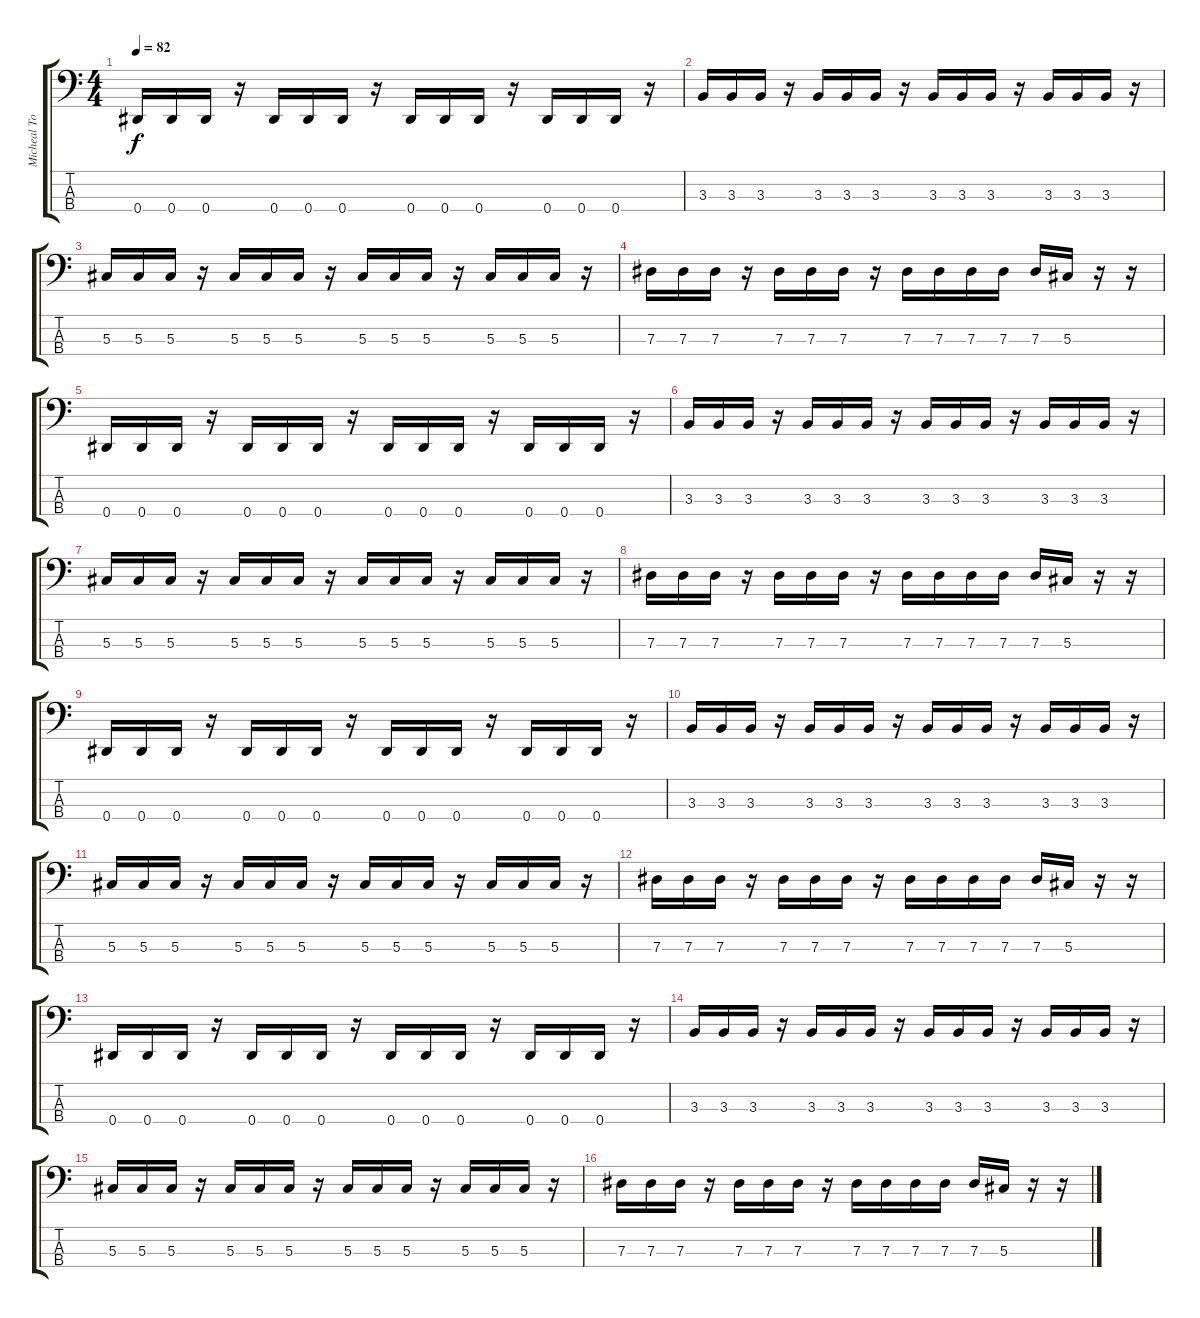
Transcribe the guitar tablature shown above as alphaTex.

\track ("Micheal Todd" "Micheal To") {instrument electricbassfinger}
\staff {score tabs}
\tuning (Gb2 Db2 Ab1 Eb1) {hide}
\ts (4 4)
\tempo 82
\clef f4
\ks c
0.4.16{dy f} 0.4.16 0.4.16 r.16 0.4.16 0.4.16 0.4.16 r.16 0.4.16 0.4.16 0.4.16 r.16 0.4.16 0.4.16 0.4.16 r.16 |
3.3.16 3.3.16 3.3.16 r.16 3.3.16 3.3.16 3.3.16 r.16 3.3.16 3.3.16 3.3.16 r.16 3.3.16 3.3.16 3.3.16 r.16 |
5.3.16 5.3.16 5.3.16 r.16 5.3.16 5.3.16 5.3.16 r.16 5.3.16 5.3.16 5.3.16 r.16 5.3.16 5.3.16 5.3.16 r.16 |
7.3.16 7.3.16 7.3.16 r.16 7.3.16 7.3.16 7.3.16 r.16 7.3.16 7.3.16 7.3.16 7.3.16 7.3.16 5.3.16 r.16 r.16 |
0.4.16 0.4.16 0.4.16 r.16 0.4.16 0.4.16 0.4.16 r.16 0.4.16 0.4.16 0.4.16 r.16 0.4.16 0.4.16 0.4.16 r.16 |
3.3.16 3.3.16 3.3.16 r.16 3.3.16 3.3.16 3.3.16 r.16 3.3.16 3.3.16 3.3.16 r.16 3.3.16 3.3.16 3.3.16 r.16 |
5.3.16 5.3.16 5.3.16 r.16 5.3.16 5.3.16 5.3.16 r.16 5.3.16 5.3.16 5.3.16 r.16 5.3.16 5.3.16 5.3.16 r.16 |
7.3.16 7.3.16 7.3.16 r.16 7.3.16 7.3.16 7.3.16 r.16 7.3.16 7.3.16 7.3.16 7.3.16 7.3.16 5.3.16 r.16 r.16 |
0.4.16 0.4.16 0.4.16 r.16 0.4.16 0.4.16 0.4.16 r.16 0.4.16 0.4.16 0.4.16 r.16 0.4.16 0.4.16 0.4.16 r.16 |
3.3.16 3.3.16 3.3.16 r.16 3.3.16 3.3.16 3.3.16 r.16 3.3.16 3.3.16 3.3.16 r.16 3.3.16 3.3.16 3.3.16 r.16 |
5.3.16 5.3.16 5.3.16 r.16 5.3.16 5.3.16 5.3.16 r.16 5.3.16 5.3.16 5.3.16 r.16 5.3.16 5.3.16 5.3.16 r.16 |
7.3.16 7.3.16 7.3.16 r.16 7.3.16 7.3.16 7.3.16 r.16 7.3.16 7.3.16 7.3.16 7.3.16 7.3.16 5.3.16 r.16 r.16 |
0.4.16 0.4.16 0.4.16 r.16 0.4.16 0.4.16 0.4.16 r.16 0.4.16 0.4.16 0.4.16 r.16 0.4.16 0.4.16 0.4.16 r.16 |
3.3.16 3.3.16 3.3.16 r.16 3.3.16 3.3.16 3.3.16 r.16 3.3.16 3.3.16 3.3.16 r.16 3.3.16 3.3.16 3.3.16 r.16 |
5.3.16 5.3.16 5.3.16 r.16 5.3.16 5.3.16 5.3.16 r.16 5.3.16 5.3.16 5.3.16 r.16 5.3.16 5.3.16 5.3.16 r.16 |
7.3.16 7.3.16 7.3.16 r.16 7.3.16 7.3.16 7.3.16 r.16 7.3.16 7.3.16 7.3.16 7.3.16 7.3.16 5.3.16 r.16 r.16
